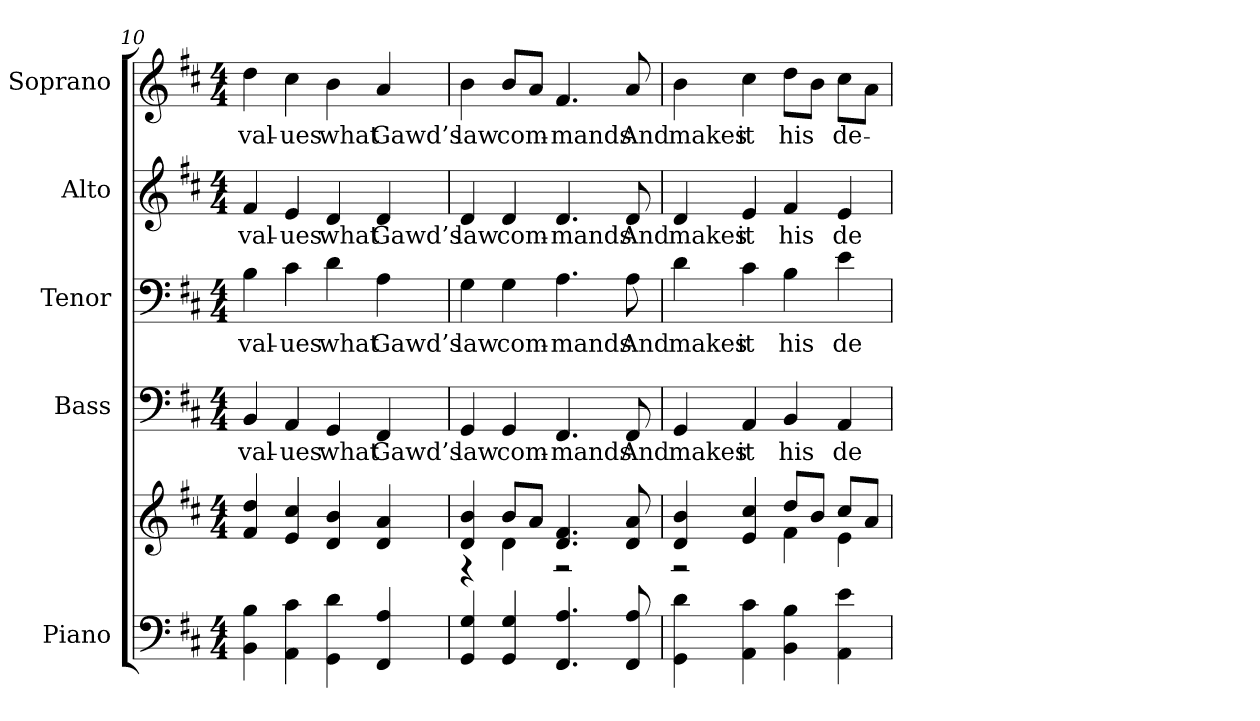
**kern	**kern	**kern	**text	**kern	**text	**kern	**text	**kern	**text
*part5	*part5	*part4	*part4	*part3	*part3	*part2	*part2	*part1	*part1
*staff6	*staff5	*staff4	*staff4	*staff3	*staff3	*staff2	*staff2	*staff1	*staff1
*I"Piano	*	*I"Bass	*	*I"Tenor	*	*I"Alto	*	*I"Soprano	*
*I'Pno.	*	*I'B.	*	*	*	*I'A.	*	*I'S.	*
*clefF4	*clefG2	*clefF4	*	*clefF4	*	*clefG2	*	*clefG2	*
*k[f#c#]	*k[f#c#]	*k[f#c#]	*	*k[f#c#]	*	*k[f#c#]	*	*k[f#c#]	*
*D:	*D:	*D:	*	*D:	*	*D:	*	*D:	*
*M4/4	*M4/4	*M4/4	*	*M4/4	*	*M4/4	*	*M4/4	*
=10	=10	=10	=10	=10	=10	=10	=10	=10	=10
!	!	!	!LO:LY:b:color=#000000	!	!	!	!	!	!
!	!	!	!	!	!LO:LY:b:color=#000000	!	!	!	!
!	!	!	!	!	!	!	!LO:LY:b:color=#000000	!	!
!	!	!	!	!	!	!	!	!	!LO:LY:b:color=#000000
4BBi\ 4Bi	4f#i/ 4ddi	4BBi/	val-	4Bi\	val-	4f#i/	val-	4ddi\	val-
!	!	!	!LO:LY:b:color=#000000	!	!	!	!	!	!
!	!	!	!	!	!LO:LY:b:color=#000000	!	!	!	!
!	!	!	!	!	!	!	!LO:LY:b:color=#000000	!	!
!	!	!	!	!	!	!	!	!	!LO:LY:b:color=#000000
4AAi\ 4c#i	4ei/ 4cc#i	4AAi/	-ues	4c#i\	-ues	4ei/	-ues	4cc#i\	-ues
!	!	!	!LO:LY:b:color=#000000	!	!	!	!	!	!
!	!	!	!	!	!LO:LY:b:color=#000000	!	!	!	!
!	!	!	!	!	!	!	!LO:LY:b:color=#000000	!	!
!	!	!	!	!	!	!	!	!	!LO:LY:b:color=#000000
4GGi\ 4di	4di/ 4bi	4GGi/	what	4di\	what	4di/	what	4bi\	what
!	!	!	!LO:LY:b:color=#000000	!	!	!	!	!	!
!	!	!	!	!	!LO:LY:b:color=#000000	!	!	!	!
!	!	!	!	!	!	!	!LO:LY:b:color=#000000	!	!
!	!	!	!	!	!	!	!	!	!LO:LY:b:color=#000000
4FF#i/ 4Ai	4di/ 4ai	4FF#i/	Gawd’s	4Ai\	Gawd’s	4di/	Gawd’s	4ai/	Gawd’s
=11	=11	=11	=11	=11	=11	=11	=11	=11	=11
*	*^	*	*	*	*	*	*	*	*
!	!	!	!	!LO:LY:b:color=#000000	!	!	!	!	!	!
!	!	!	!	!	!	!LO:LY:b:color=#000000	!	!	!	!
!	!	!	!	!	!	!	!	!LO:LY:b:color=#000000	!	!
!	!	!	!	!	!	!	!	!	!	!LO:LY:b:color=#000000
4GGi/ 4Gi	4di/ 4bi	4r	4GGi/	law	4Gi\	law	4di/	law	4bi\	law
!	!	!	!	!LO:LY:b:color=#000000	!	!	!	!	!	!
!	!	!	!	!	!	!LO:LY:b:color=#000000	!	!	!	!
!	!	!	!	!	!	!	!	!LO:LY:b:color=#000000	!	!
!	!	!	!	!	!	!	!	!	!	!LO:LY:b:color=#000000
4GGi/ 4Gi	8bi/L	4di\	4GGi/	com-	4Gi\	com-	4di/	com-	8bi/L	com-
.	8ai/J	.	.	.	.	.	.	.	8ai/J	.
!	!	!	!	!LO:LY:b:color=#000000	!	!	!	!	!	!
!	!	!	!	!	!	!LO:LY:b:color=#000000	!	!	!	!
!	!	!	!	!	!	!	!	!LO:LY:b:color=#000000	!	!
!	!	!	!	!	!	!	!	!	!	!LO:LY:b:color=#000000
4.FF#i/ 4.Ai	4.di/ 4.f#i	2r	4.FF#i/	-mands	4.Ai\	-mands	4.di/	-mands	4.f#i/	-mands
!	!	!	!	!LO:LY:b:color=#000000	!	!	!	!	!	!
!	!	!	!	!	!	!LO:LY:b:color=#000000	!	!	!	!
!	!	!	!	!	!	!	!	!LO:LY:b:color=#000000	!	!
!	!	!	!	!	!	!	!	!	!	!LO:LY:b:color=#000000
8FF#i/ 8Ai	8di/ 8ai	.	8FF#i/	And	8Ai\	And	8di/	And	8ai/	And
=12	=12	=12	=12	=12	=12	=12	=12	=12	=12	=12
!	!	!	!	!LO:LY:b:color=#000000	!	!	!	!	!	!
!	!	!	!	!	!	!LO:LY:b:color=#000000	!	!	!	!
!	!	!	!	!	!	!	!	!LO:LY:b:color=#000000	!	!
!	!	!	!	!	!	!	!	!	!	!LO:LY:b:color=#000000
4GGi\ 4di	4di/ 4bi	2r	4GGi/	makes	4di\	makes	4di/	makes	4bi\	makes
!	!	!	!	!LO:LY:b:color=#000000	!	!	!	!	!	!
!	!	!	!	!	!	!LO:LY:b:color=#000000	!	!	!	!
!	!	!	!	!	!	!	!	!LO:LY:b:color=#000000	!	!
!	!	!	!	!	!	!	!	!	!	!LO:LY:b:color=#000000
4AAi\ 4c#i	4ei/ 4cc#i	.	4AAi/	it	4c#i\	it	4ei/	it	4cc#i\	it
!	!	!	!	!LO:LY:b:color=#000000	!	!	!	!	!	!
!	!	!	!	!	!	!LO:LY:b:color=#000000	!	!	!	!
!	!	!	!	!	!	!	!	!LO:LY:b:color=#000000	!	!
!	!	!	!	!	!	!	!	!	!	!LO:LY:b:color=#000000
4BBi\ 4Bi	8ddi/L	4f#i\	4BBi/	his	4Bi\	his	4f#i/	his	8ddi\L	his
.	8bi/J	.	.	.	.	.	.	.	8bi\J	.
!	!	!	!	!LO:LY:b:color=#000000	!	!	!	!	!	!
!	!	!	!	!	!	!LO:LY:b:color=#000000	!	!	!	!
!	!	!	!	!	!	!	!	!LO:LY:b:color=#000000	!	!
!	!	!	!	!	!	!	!	!	!	!LO:LY:b:color=#000000
4AAi\ 4ei	8cc#i/L	4ei\	4AAi/	de-	4ei\	de-	4ei/	de-	8cc#i\L	de-
.	8ai/J	.	.	.	.	.	.	.	8ai\J	.
*	*v	*v	*	*	*	*	*	*	*	*
=	=	=	=	=	=	=	=	=	=
*-	*-	*-	*-	*-	*-	*-	*-	*-	*-
